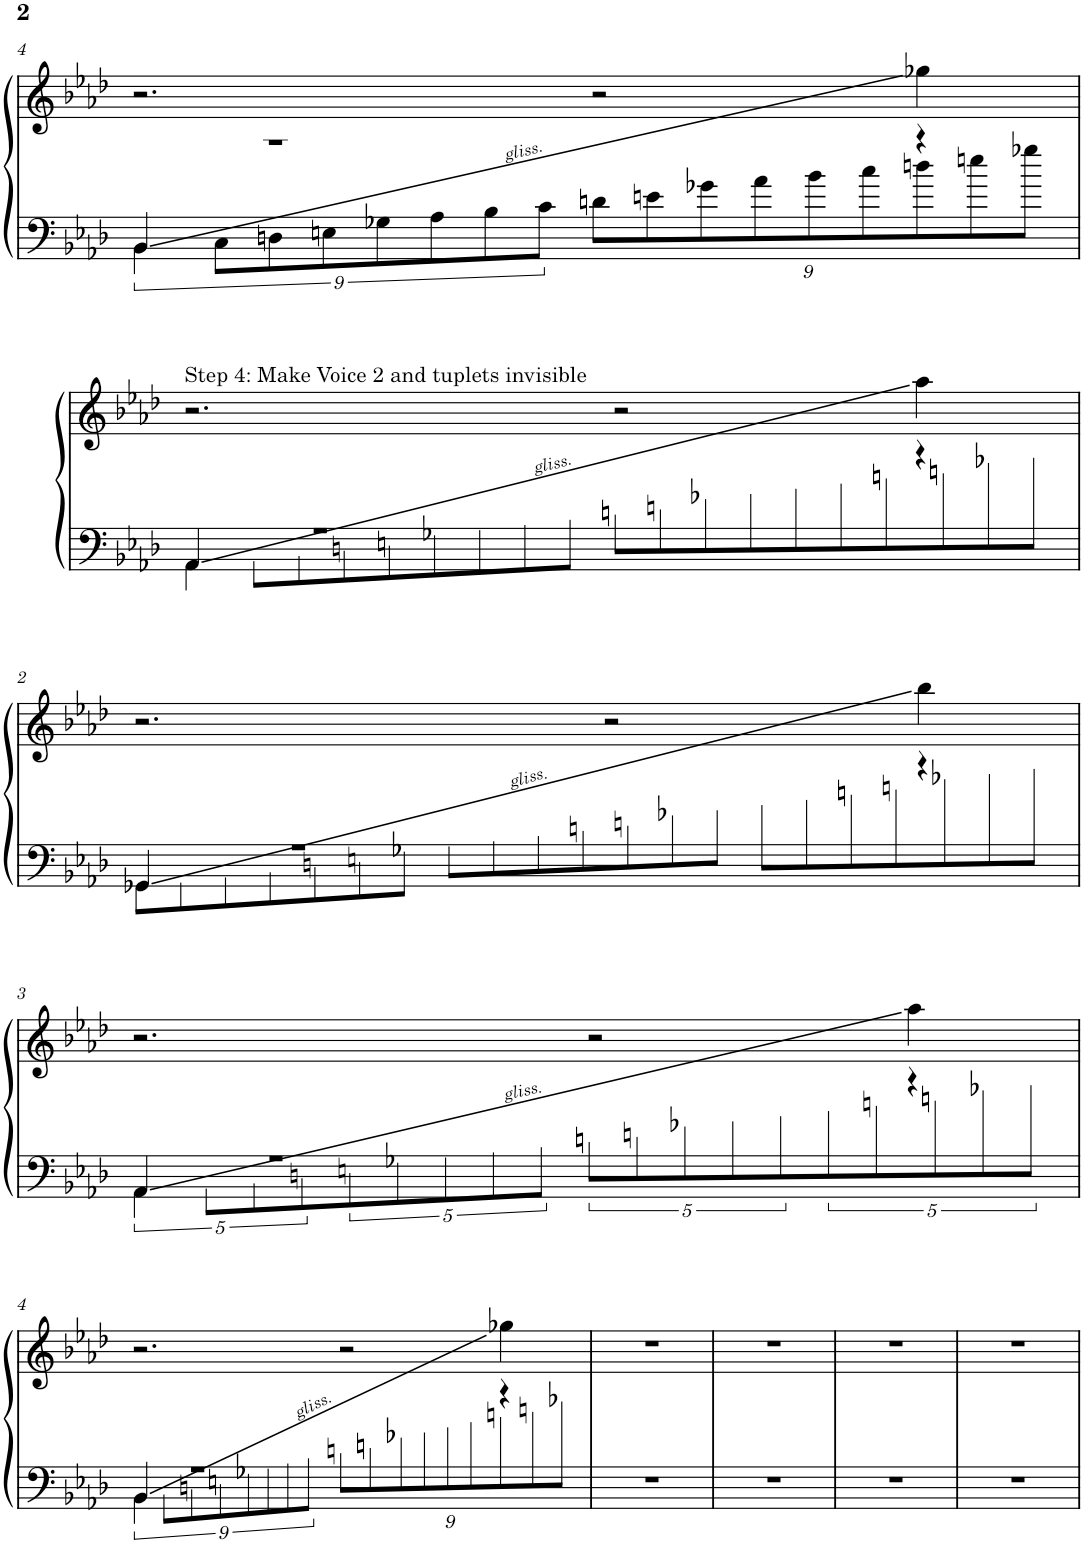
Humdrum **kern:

**kern	**kern
*part1	*part1
*staff2	*staff1
*I"Harp	*
*I'Hrp.	*
!!LO:PB:g=z
*clefF4	*clefG2
*k[b-e-a-d-]	*k[b-e-a-d-]
*M6/4	*M6/4
=4	=4
*^	*
4BB-/	6BB-\	2.r
.	12C\L	.
1r	12Dn\	.
.	12En\	.
.	12G-X\	.
.	12A-\	.
.	12B-\	.
.	12c\J	.
*	*Xbrackettup	*
.	12dn\L	2r
.	12en\	.
.	12g-X\	.
.	12a-\	.
.	12b-\	.
.	12cc\	.
4r	12ddn\	4gg-X\
.	12een\	.
.	12gg-X\J	.
!!LO:LB:g=z
=1	=1	=1
*	*brackettup	*
!	!	!LO:TX:a:t=Step 4&colon; Make Voice 2 and tuplets invisible
4AA-/	20%3AA-\	2.r
.	40%3BB-\L	.
.	40%3C\	.
1r	.	.
.	40%3Dn\	.
.	40%3En\	.
.	40%3G-X\	.
.	40%3A-\	.
.	40%3B-\	.
.	40%3c\J	.
.	40%3dn\L	2r
.	40%3en\	.
.	40%3g-X\	.
.	40%3a-\	.
.	40%3b-\	.
.	40%3cc\	.
.	40%3ddn\	.
4r	.	4aa-\
.	40%3een\	.
.	40%3gg-X\	.
.	40%3aa-\J	.
!!LO:LB:g=z
=2	=2	=2
*	*Xbrackettup	*
4GG-X/	14GG-\L	2.r
.	14AA-\	.
.	14BB-\	.
.	14C\	.
1r	.	.
.	14Dn\	.
.	14En\	.
.	14G-X\J	.
.	14A-\L	.
.	14B-\	.
.	14c\	.
.	14dn\	.
.	.	2r
.	14en\	.
.	14g-X\	.
.	14a-\J	.
.	14b-\L	.
.	14cc\	.
.	14ddn\	.
.	14een\	.
4r	.	4bb-\
.	14gg-X\	.
.	14aa-\	.
.	14bb-\J	.
!!LO:LB:g=z
=3	=3	=3
*	*brackettup	*
4AA-/	20%3AA-\	2.r
.	40%3BB-\L	.
.	40%3C\	.
1r	.	.
.	40%3Dn\	.
.	40%3En\	.
.	40%3G-X\	.
.	40%3A-\	.
.	40%3B-\	.
.	40%3c\J	.
.	40%3dn\L	2r
.	40%3en\	.
.	40%3g-X\	.
.	40%3a-\	.
.	40%3b-\	.
.	40%3cc\	.
.	40%3ddn\	.
4r	.	4aa-\
.	40%3een\	.
.	40%3gg-X\	.
.	40%3aa-\J	.
!!LO:LB:g=z
=4	=4	=4
4BB-/	6BB-\	2.r
.	12C\L	.
1r	12Dn\	.
.	12En\	.
.	12G-X\	.
.	12A-\	.
.	12B-\	.
.	12c\J	.
*	*Xbrackettup	*
.	12dn\L	2r
.	12en\	.
.	12g-X\	.
.	12a-\	.
.	12b-\	.
.	12cc\	.
4r	12ddn\	4gg-X\
.	12een\	.
.	12gg-X\J	.
*v	*v	*
=5	=5
1.r	1.r
=6	=6
1.r	1.r
=7	=7
1.r	1.r
=8	=8
1.r	1.r
=	=
*-	*-
